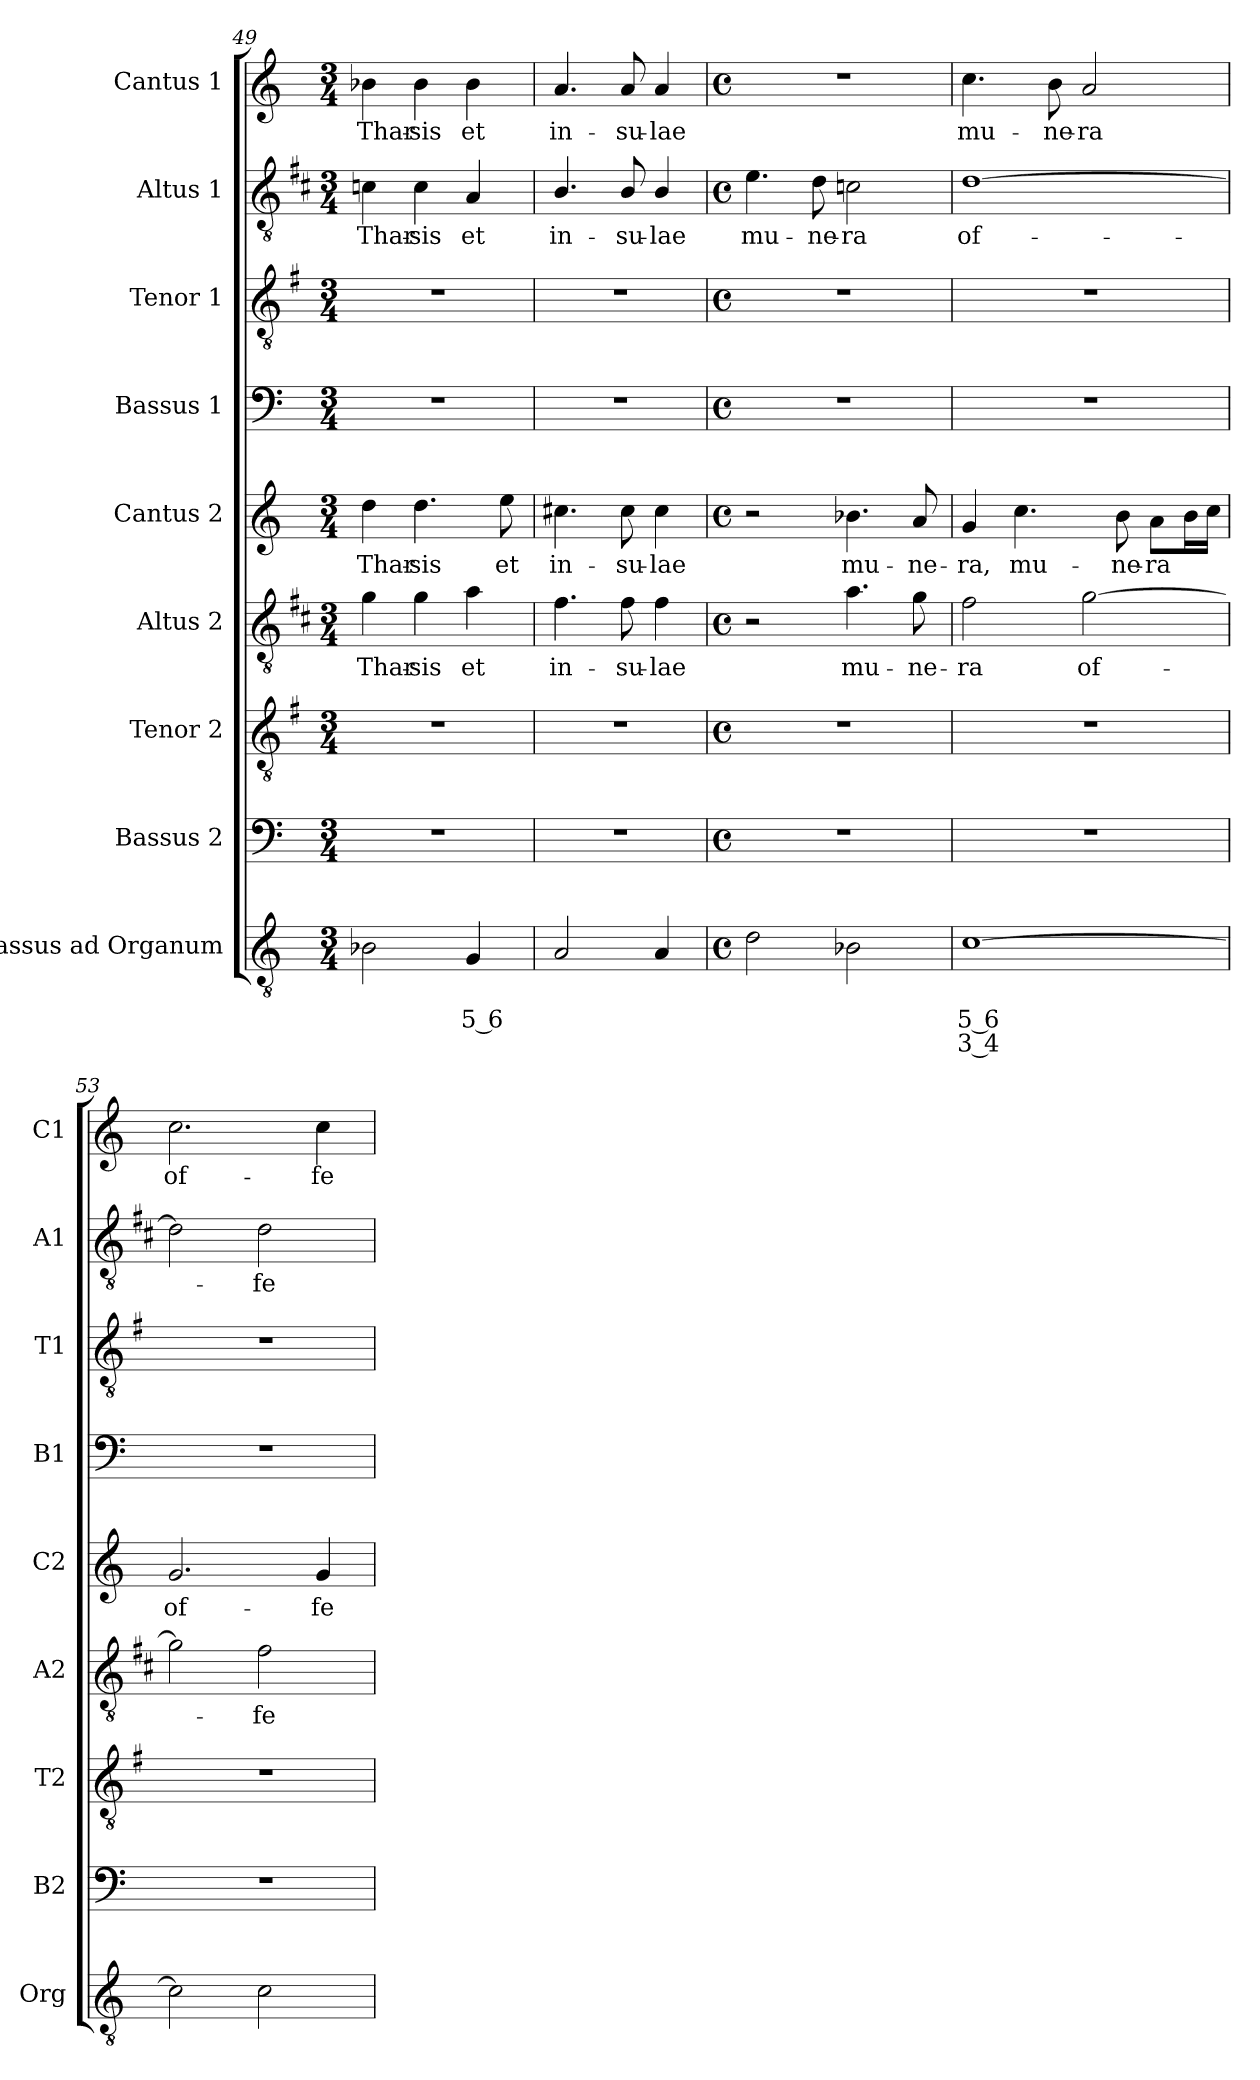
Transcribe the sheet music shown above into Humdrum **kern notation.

**kern	**text	**text	**text	**kern	**kern	**kern	**text	**kern	**text	**kern	**kern	**kern	**text	**kern	**text
*part9	*part9	*part9	*part9	*part8	*part7	*part6	*part6	*part5	*part5	*part4	*part3	*part2	*part2	*part1	*part1
*staff9	*staff9	*staff9	*staff9	*staff8	*staff7	*staff6	*staff6	*staff5	*staff5	*staff4	*staff3	*staff2	*staff2	*staff1	*staff1
*I"Bassus ad Organum	*	*	*	*I"Bassus 2	*I"Tenor 2	*I"Altus 2	*	*I"Cantus 2	*	*I"Bassus 1	*I"Tenor 1	*I"Altus 1	*	*I"Cantus 1	*
*I'Org	*	*	*	*I'B2	*I'T2	*I'A2	*	*I'C2	*	*I'B1	*I'T1	*I'A1	*	*I'C1	*
*clefGv2	*	*	*	*clefF4	*clefGv2	*clefGv2	*	*clefG2	*	*clefF4	*clefGv2	*clefGv2	*	*clefG2	*
*	*	*	*	*	*ITrd4c7	*ITrd1c2	*	*	*	*	*ITrd4c7	*ITrd1c2	*	*	*
*k[]	*	*	*	*k[]	*k[]	*k[]	*	*k[]	*	*k[]	*k[]	*k[]	*	*k[]	*
*C:	*	*	*	*C:	*C:	*C:	*	*C:	*	*C:	*C:	*C:	*	*C:	*
*M3/4	*	*	*	*M3/4	*M3/4	*M3/4	*	*M3/4	*	*M3/4	*M3/4	*M3/4	*	*M3/4	*
=49	=49	=49	=49	=49	=49	=49	=49	=49	=49	=49	=49	=49	=49	=49	=49
!	!	!	!	!	!	!	!LO:LY:b	!	!LO:LY:b	!	!	!	!LO:LY:b	!	!LO:LY:b
2B-X\	.	.	.	2.r	2.r	4f\	Thar-	4dd\	Thar-	2.r	2.r	4B-X\	Thar-	4b-X\	Thar-
!	!	!	!	!	!	!	!LO:LY:b	!	!LO:LY:b	!	!	!	!LO:LY:b	!	!LO:LY:b
.	.	.	.	.	.	4f\	-sis	4.dd\	-sis	.	.	4B-\	-sis	4b-\	-sis
!	!	!LO:LY:b	!	!	!	!	!LO:LY:b	!	!	!	!	!	!LO:LY:b	!	!LO:LY:b
4G/	.	5 6	.	.	.	4g\	et	.	.	.	.	4G/	et	4b-\	et
!	!	!	!	!	!	!	!	!	!LO:LY:b	!	!	!	!	!	!
.	.	.	.	.	.	.	.	8ee\	et	.	.	.	.	.	.
=50	=50	=50	=50	=50	=50	=50	=50	=50	=50	=50	=50	=50	=50	=50	=50
!	!	!	!	!	!	!	!LO:LY:b	!	!LO:LY:b	!	!	!	!LO:LY:b	!	!LO:LY:b
2A/	.	.	.	2.r	2.r	4.e\	in-	4.cc#X\	in-	2.r	2.r	4.A/	in-	4.a/	in-
!	!	!	!	!	!	!	!LO:LY:b	!	!LO:LY:b	!	!	!	!LO:LY:b	!	!LO:LY:b
.	.	.	.	.	.	8e\	-su-	8cc#\	-su-	.	.	8A/	-su-	8a/	-su-
!	!	!	!	!	!	!	!LO:LY:b	!	!LO:LY:b	!	!	!	!LO:LY:b	!	!LO:LY:b
4A/	.	.	.	.	.	4e\	-lae	4cc#\	-lae	.	.	4A/	-lae	4a/	-lae
=51	=51	=51	=51	=51	=51	=51	=51	=51	=51	=51	=51	=51	=51	=51	=51
*M4/4	*	*	*	*M4/4	*M4/4	*M4/4	*	*M4/4	*	*M4/4	*M4/4	*M4/4	*	*M4/4	*
*met(c)	*	*	*	*met(c)	*met(c)	*met(c)	*	*met(c)	*	*met(c)	*met(c)	*met(c)	*	*met(c)	*
!	!	!	!	!	!	!	!	!	!	!	!	!	!LO:LY:b	!	!
2d\	.	.	.	1r	1r	2r	.	2r	.	1r	1r	4.d\	mu-	1r	.
!	!	!	!	!	!	!	!	!	!	!	!	!	!LO:LY:b	!	!
.	.	.	.	.	.	.	.	.	.	.	.	8c\	-ne-	.	.
!	!	!	!	!	!	!	!LO:LY:b	!	!LO:LY:b	!	!	!	!LO:LY:b	!	!
2B-X\	.	.	.	.	.	4.g\	mu-	4.b-X\	mu-	.	.	2B-X\	-ra	.	.
!	!	!	!	!	!	!	!LO:LY:b	!	!LO:LY:b	!	!	!	!	!	!
.	.	.	.	.	.	8f\	-ne-	8a/	-ne-	.	.	.	.	.	.
!!LO:PB:g=z
=52	=52	=52	=52	=52	=52	=52	=52	=52	=52	=52	=52	=52	=52	=52	=52
!	!	!LO:LY:b	!LO:LY:b	!	!	!	!LO:LY:b	!	!LO:LY:b	!	!	!	!LO:LY:b	!	!LO:LY:b
[1c	.	5 6	3 4	1r	1r	2e\	-ra	4g/	-ra,	1r	1r	[1c	of-	4.cc\	mu-
!	!	!	!	!	!	!	!	!	!LO:LY:b	!	!	!	!	!	!
.	.	.	.	.	.	.	.	4.cc\	mu-	.	.	.	.	.	.
!	!	!	!	!	!	!	!	!	!	!	!	!	!	!	!LO:LY:b
.	.	.	.	.	.	.	.	.	.	.	.	.	.	8b\	-ne-
!	!	!	!	!	!	!	!LO:LY:b	!	!	!	!	!	!	!	!LO:LY:b
.	.	.	.	.	.	[2f\	of-	.	.	.	.	.	.	2a/	-ra
!	!	!	!	!	!	!	!	!	!LO:LY:b	!	!	!	!	!	!
.	.	.	.	.	.	.	.	8b\	-ne-	.	.	.	.	.	.
!	!	!	!	!	!	!	!	!	!LO:LY:b	!	!	!	!	!	!
.	.	.	.	.	.	.	.	8a\L	-ra	.	.	.	.	.	.
.	.	.	.	.	.	.	.	16b\L	.	.	.	.	.	.	.
.	.	.	.	.	.	.	.	16cc\JJ	.	.	.	.	.	.	.
=53	=53	=53	=53	=53	=53	=53	=53	=53	=53	=53	=53	=53	=53	=53	=53
!	!	!	!	!	!	!	!	!	!LO:LY:b	!	!	!	!	!	!LO:LY:b
2c\]	.	.	.	1r	1r	2f\]	.	2.g/	of-	1r	1r	2c\]	.	2.cc\	of-
!	!	!	!	!	!	!	!LO:LY:b	!	!	!	!	!	!LO:LY:b	!	!
2c\	.	.	.	.	.	2e\	-fe-	.	.	.	.	2c\	-fe-	.	.
!	!	!	!	!	!	!	!	!	!LO:LY:b	!	!	!	!	!	!LO:LY:b
.	.	.	.	.	.	.	.	4g/	-fe-	.	.	.	.	4cc\	-fe-
=	=	=	=	=	=	=	=	=	=	=	=	=	=	=	=
*-	*-	*-	*-	*-	*-	*-	*-	*-	*-	*-	*-	*-	*-	*-	*-
